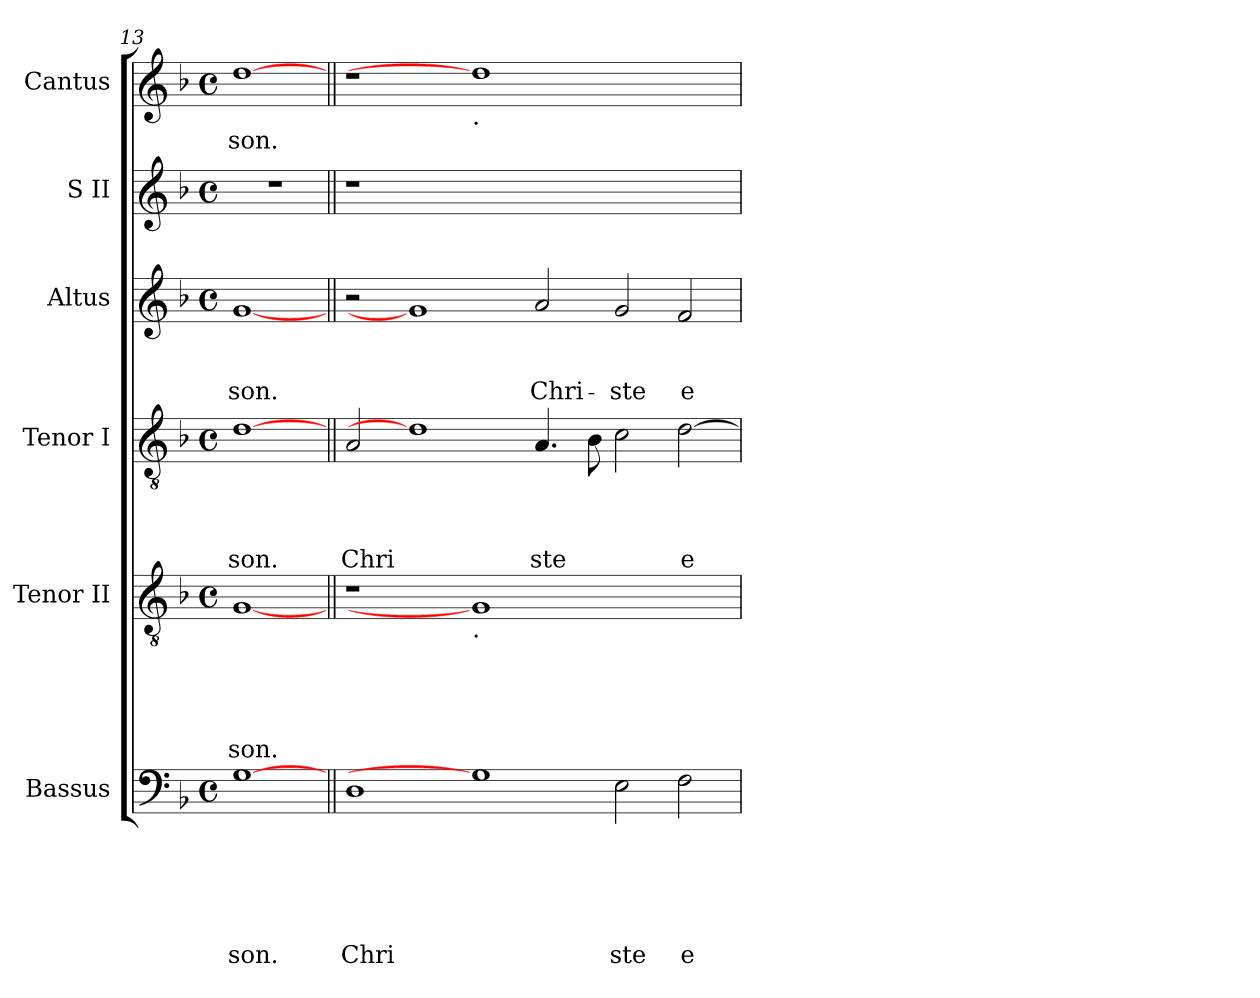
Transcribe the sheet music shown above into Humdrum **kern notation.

**kern	**text	**text	**text	**text	**text	**text	**kern	**text	**text	**text	**text	**text	**kern	**text	**text	**text	**text	**kern	**text	**text	**text	**kern	**kern	**text
*part6	*part6	*part6	*part6	*part6	*part6	*part6	*part5	*part5	*part5	*part5	*part5	*part5	*part4	*part4	*part4	*part4	*part4	*part3	*part3	*part3	*part3	*part2	*part1	*part1
*staff6	*staff6	*staff6	*staff6	*staff6	*staff6	*staff6	*staff5	*staff5	*staff5	*staff5	*staff5	*staff5	*staff4	*staff4	*staff4	*staff4	*staff4	*staff3	*staff3	*staff3	*staff3	*staff2	*staff1	*staff1
*I"Bassus	*	*	*	*	*	*	*I"Tenor II	*	*	*	*	*	*I"Tenor I	*	*	*	*	*I"Altus	*	*	*	*I"S II	*I"Cantus	*
*I'B	*	*	*	*	*	*	*I'T II	*	*	*	*	*	*I'T I	*	*	*	*	*I'A	*	*	*	*	*I'S	*
*clefF4	*	*	*	*	*	*	*clefGv2	*	*	*	*	*	*clefGv2	*	*	*	*	*clefG2	*	*	*	*clefG2	*clefG2	*
*k[b-]	*	*	*	*	*	*	*k[b-]	*	*	*	*	*	*k[b-]	*	*	*	*	*k[b-]	*	*	*	*k[b-]	*k[b-]	*
*F:	*	*	*	*	*	*	*F:	*	*	*	*	*	*F:	*	*	*	*	*F:	*	*	*	*F:	*F:	*
*M4/4	*	*	*	*	*	*	*M4/4	*	*	*	*	*	*M4/4	*	*	*	*	*M4/4	*	*	*	*M4/4	*M4/4	*
*met(c)	*	*	*	*	*	*	*met(c)	*	*	*	*	*	*met(c)	*	*	*	*	*met(c)	*	*	*	*met(c)	*met(c)	*
=13	=13	=13	=13	=13	=13	=13	=13	=13	=13	=13	=13	=13	=13	=13	=13	=13	=13	=13	=13	=13	=13	=13	=13	=13
!	!	!	!	!	!	!LO:LY:b	!	!	!	!	!	!LO:LY:b	!	!	!	!	!LO:LY:b	!	!	!	!LO:LY:b	!	!	!LO:LY:b
[1G	.	.	.	.	.	son.	[1G	.	.	.	.	son.	[1d	.	.	.	son.	[1g	.	.	-son.	1r	[1dd	son.
=14||	=14||	=14||	=14||	=14||	=14||	=14||	=14||	=14||	=14||	=14||	=14||	=14||	=14||	=14||	=14||	=14||	=14||	=14||	=14||	=14||	=14||	=14||	=14||	=14||
!	!	!	!	!	!	!LO:LY:b	!	!	!	!	!	!	!	!	!	!	!LO:LY:b	!	!	!	!	!	!	!
1D	.	.	.	.	.	Chri	1r	.	.	.	.	.	2A/	.	.	.	Chri	2r	.	.	.	1r	1r	.
.	.	.	.	.	.	.	.	.	.	.	.	.	1d]	.	.	.	.	1g]	.	.	.	.	.	.
!	!	!	!	!	!	!	!	!	!	!	!	!	!	!	!	!	!	!	!	!	!	!	!LO:TX:b:t=.	!
!	!	!	!	!	!	!	!LO:TX:b:t=.	!	!	!	!	!	!	!	!	!	!	!	!	!	!	!	!	!
1G]	.	.	.	.	.	.	1G]	.	.	.	.	.	.	.	.	.	.	.	.	.	.	0ryy	1dd]	.
!	!	!	!	!	!	!	!	!	!	!	!	!	!	!	!	!	!LO:LY:b	!	!	!	!LO:LY:b	!	!	!
.	.	.	.	.	.	.	.	.	.	.	.	.	4.A/	.	.	.	ste	2a/	.	.	Chri-	.	.	.
.	.	.	.	.	.	.	.	.	.	.	.	.	8B-\	.	.	.	.	.	.	.	.	.	.	.
!	!	!	!	!	!	!LO:LY:b	!	!	!	!	!	!	!	!	!	!	!	!	!	!	!LO:LY:b	!	!	!
2E\	.	.	.	.	.	ste	1ryy	.	.	.	.	.	2c\	.	.	.	.	2g/	.	.	-ste	.	1ryy	.
!	!	!	!	!	!	!LO:LY:b	!	!	!	!	!	!	!	!	!	!	!LO:LY:b	!	!	!	!LO:LY:b	!	!	!
2F\	.	.	.	.	.	e	.	.	.	.	.	.	[>2d\	.	.	.	e	2f/	.	.	e-	.	.	.
=	=	=	=	=	=	=	=	=	=	=	=	=	=	=	=	=	=	=	=	=	=	=	=	=
*-	*-	*-	*-	*-	*-	*-	*-	*-	*-	*-	*-	*-	*-	*-	*-	*-	*-	*-	*-	*-	*-	*-	*-	*-
